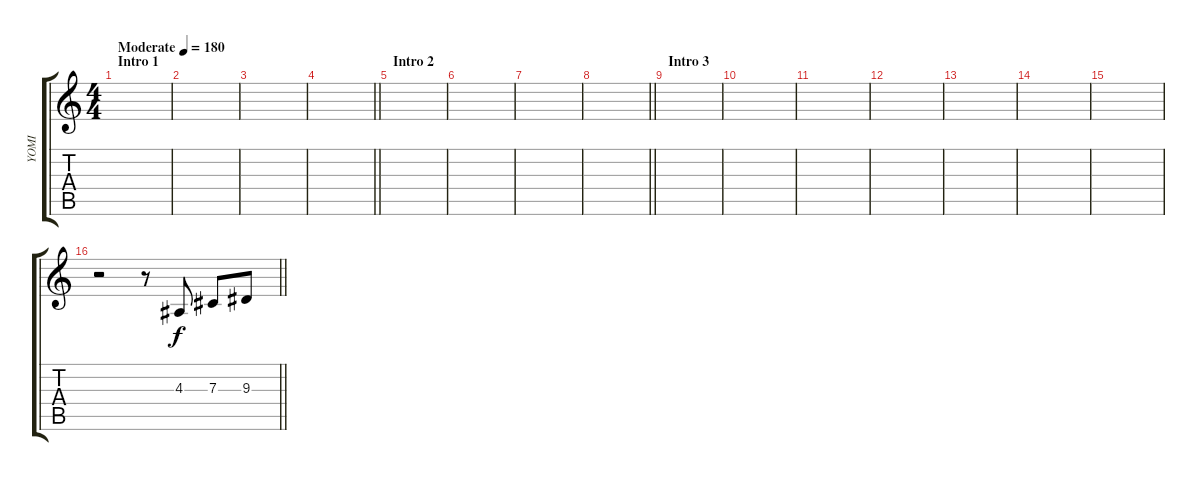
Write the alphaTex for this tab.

\track ("YOMI" "YOMI") {instrument lead6voice}
\staff {score tabs}
\tuning (Eb4 Bb3 Gb3 Db3 Ab2 Eb2) {hide}
\ts (4 4)
\section ("" "Intro 1")
\tempo (180 "Moderate")
\clef g2
\ks c
|
|
|
\barLineRight lightlight
|
\section ("" "Intro 2")
|
|
|
\barLineRight lightlight
|
\section ("" "Intro 3")
|
|
|
|
|
|
|
\barLineRight lightlight
r.2 r.8 4.3.8 7.3.8 9.3.8
